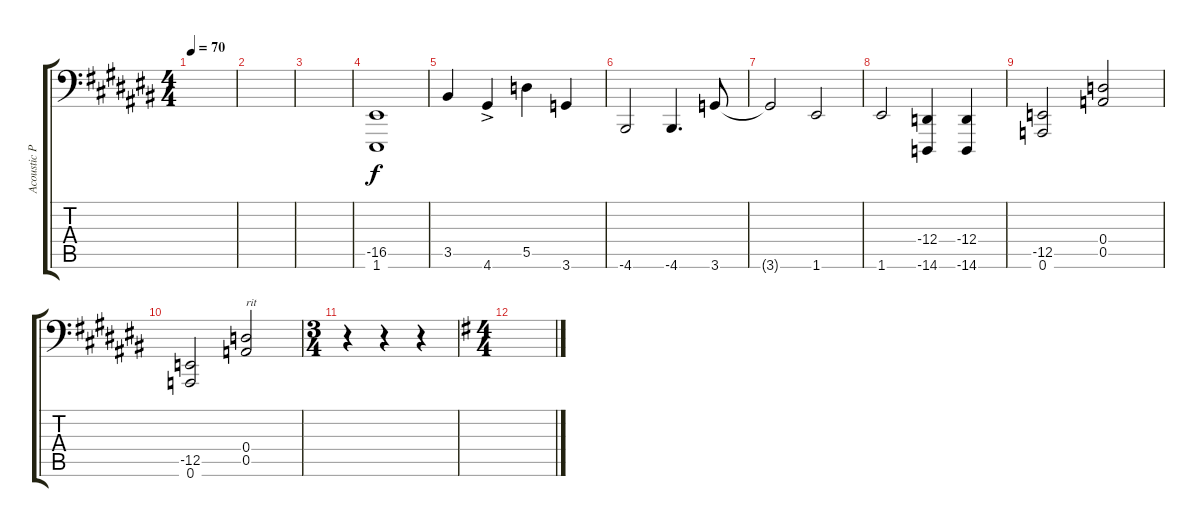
\track ("Acoustic Piano (Staff 2)" "Acoustic P") {instrument acousticgrandpiano}
\staff {score tabs}
\tuning (E4 B3 G3 D3 A2 E2) {hide}
\ts (4 4)
\tempo 70
\clef f4
\ks a#minor
|
|
|
(-16.5 1.6).1 |
3.5.4 4.6{ac}.4 5.5.4 3.6.4 |
-4.6.2 -4.6.4{d} 3.6.8 |
3.6{t}.2 1.6.2 |
1.6.2 (-12.4 -14.6).4 (-12.4 -14.6).4 |
(-12.5 0.6).2 (0.4 0.5).2 |
(-12.5 0.6).2 (0.4 0.5).2{txt "rit"} |
\ts (3 4)
r.4 r.4 r.4 |
\ts (4 4)
\ks eminor
